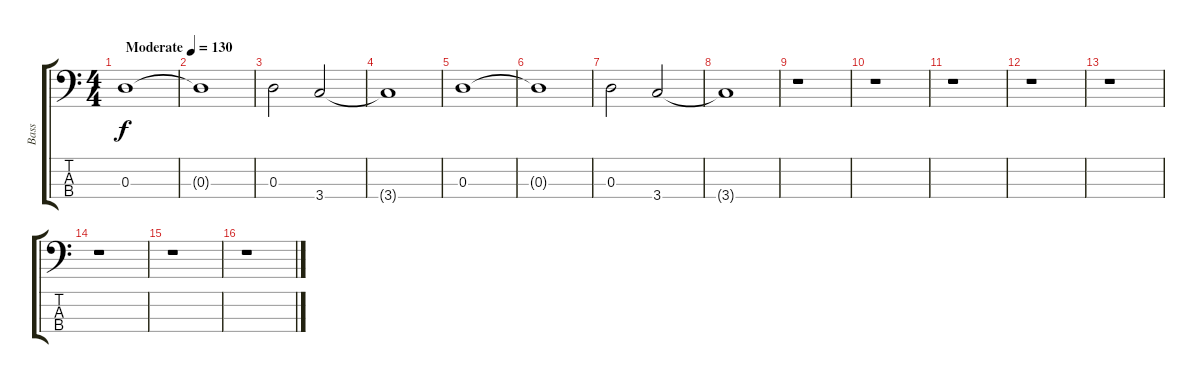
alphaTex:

\track ("Bass" "Bass") {instrument electricbassfinger}
\staff {score tabs}
\tuning (C-1 G2 D2 A1) {hide}
\ts (4 4)
\tempo (130 "Moderate")
\clef f4
\ks c
0.3.1{dy f instrument electricbassfinger} |
0.3{t}.1 |
0.3.2 3.4.2 |
3.4{t}.1 |
0.3.1 |
0.3{t}.1 |
0.3.2 3.4.2 |
3.4{t}.1 |
r.1 |
r.1 |
r.1 |
r.1 |
r.1 |
r.1 |
r.1 |
r.1
